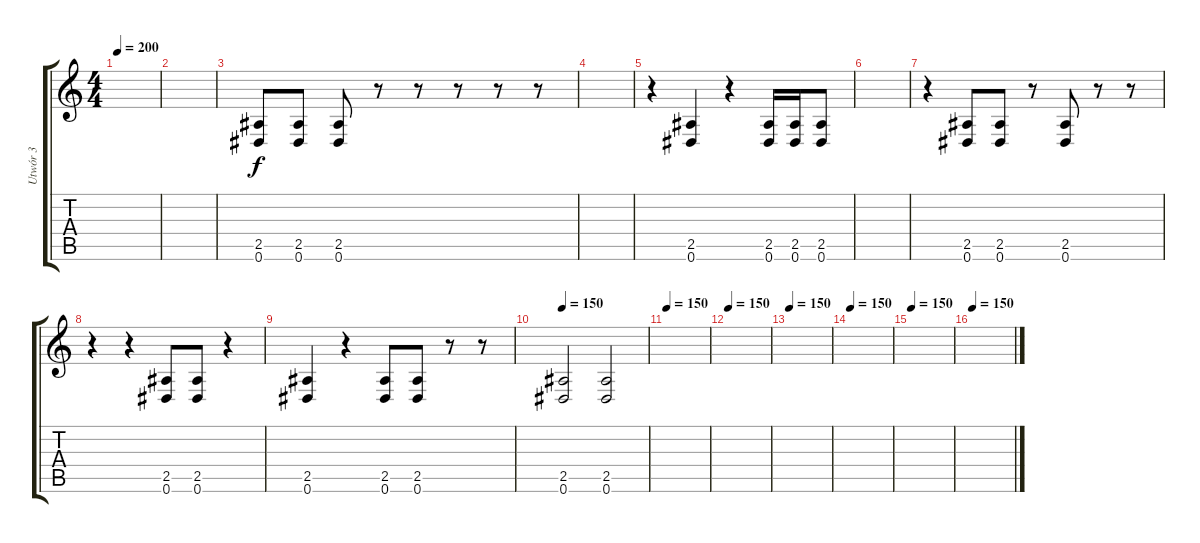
\track ("Utwór 3" "Utwór 3") {instrument distortionguitar}
\staff {score tabs}
\tuning (Eb4 Bb3 Gb3 Db3 Ab2 Eb2) {hide}
\ts (4 4)
\tempo 200
\clef g2
\ks c
|
|
(2.5 0.6).8 (2.5 0.6).8 (2.5 0.6).8 r.8 r.8 r.8 r.8 r.8 |
|
r.4 (2.5 0.6).4 r.4 (2.5 0.6).16 (2.5 0.6).16 (2.5 0.6).8 |
|
r.4 (2.5 0.6).8 (2.5 0.6).8 r.8 (2.5 0.6).8 r.8 r.8 |
r.4 r.4 (2.5 0.6).8 (2.5 0.6).8 r.4 |
(2.5 0.6).4 r.4 (2.5 0.6).8 (2.5 0.6).8 r.8 r.8 |
\tempo 150
(2.5 0.6).2 (2.5 0.6).2 |
\tempo 150
|
\tempo 150
|
\tempo 150
|
\tempo 150
|
\tempo 150
|
\tempo 150
